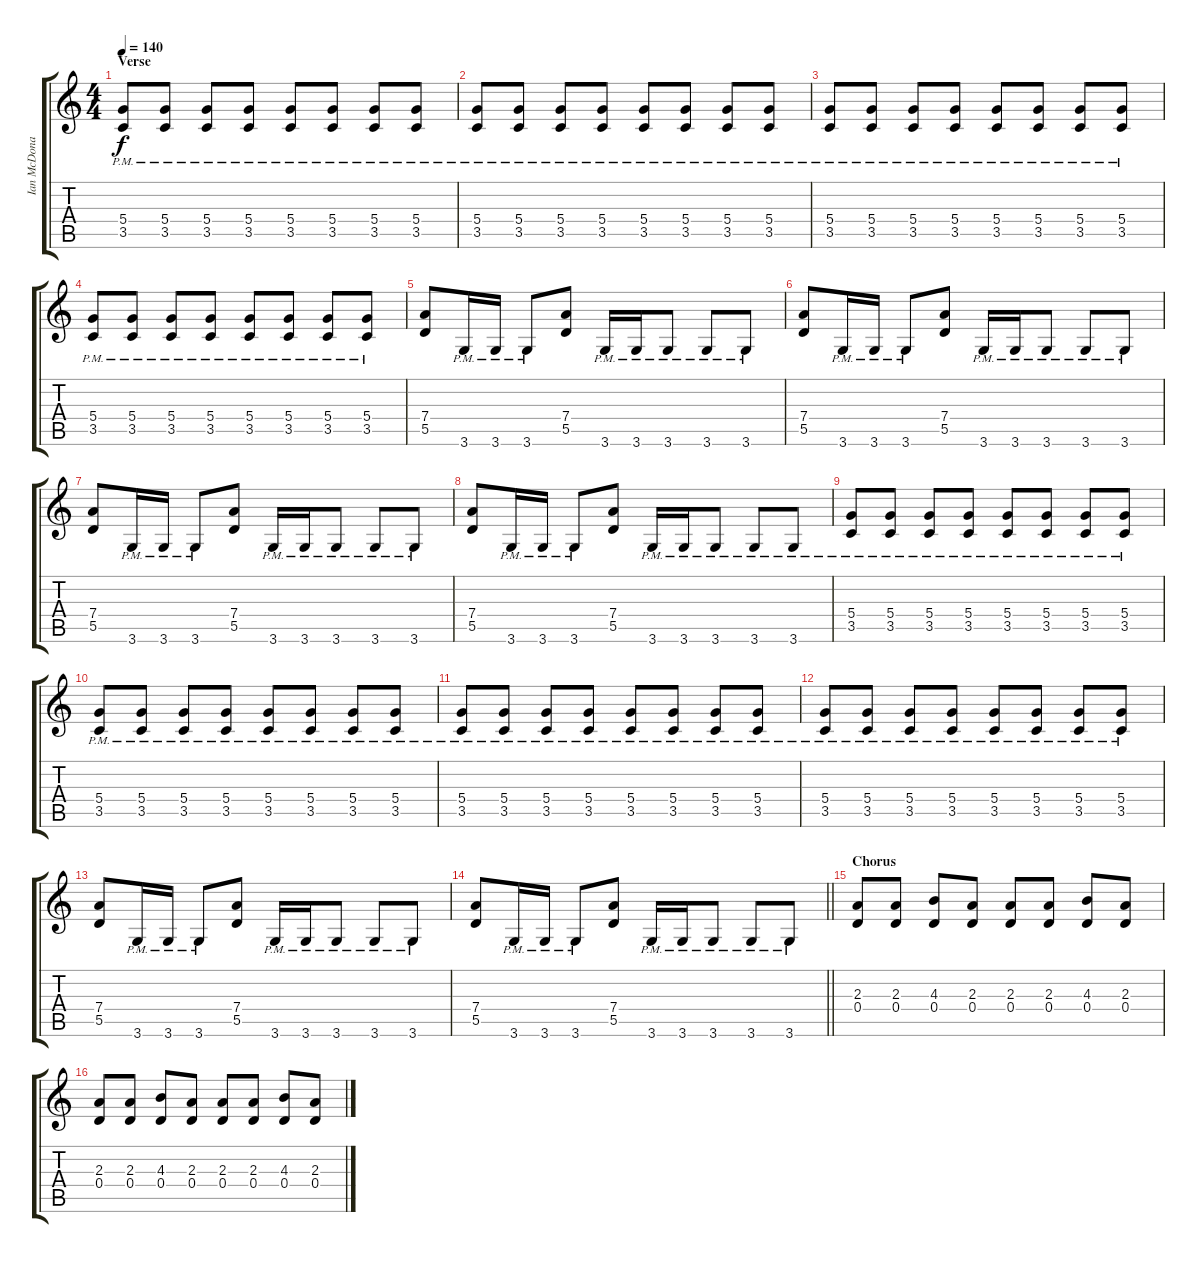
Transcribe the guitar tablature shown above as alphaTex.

\track ("Ian McDonald (Gtr.I)" "Ian McDona") {instrument overdrivenguitar}
\staff {score tabs}
\tuning (E4 B3 G3 D3 A2 E2) {hide}
\ts (4 4)
\section ("" "Verse")
\tempo 140
\clef g2
\ks c
(5.4{pm} 3.5{pm}).8{dy f} (5.4{pm} 3.5{pm}).8 (5.4{pm} 3.5{pm}).8 (5.4{pm} 3.5{pm}).8 (5.4{pm} 3.5{pm}).8 (5.4{pm} 3.5{pm}).8 (5.4{pm} 3.5{pm}).8 (5.4{pm} 3.5{pm}).8 |
(5.4{pm} 3.5{pm}).8 (5.4{pm} 3.5{pm}).8 (5.4{pm} 3.5{pm}).8 (5.4{pm} 3.5{pm}).8 (5.4{pm} 3.5{pm}).8 (5.4{pm} 3.5{pm}).8 (5.4{pm} 3.5{pm}).8 (5.4{pm} 3.5{pm}).8 |
(5.4{pm} 3.5{pm}).8 (5.4{pm} 3.5{pm}).8 (5.4{pm} 3.5{pm}).8 (5.4{pm} 3.5{pm}).8 (5.4{pm} 3.5{pm}).8 (5.4{pm} 3.5{pm}).8 (5.4{pm} 3.5{pm}).8 (5.4{pm} 3.5{pm}).8 |
(5.4{pm} 3.5{pm}).8 (5.4{pm} 3.5{pm}).8 (5.4{pm} 3.5{pm}).8 (5.4{pm} 3.5{pm}).8 (5.4{pm} 3.5{pm}).8 (5.4{pm} 3.5{pm}).8 (5.4{pm} 3.5{pm}).8 (5.4{pm} 3.5{pm}).8 |
(7.4 5.5).8 3.6{pm}.16 3.6{pm}.16 3.6{pm}.8 (7.4 5.5).8 3.6{pm}.16 3.6{pm}.16 3.6{pm}.8 3.6{pm}.8 3.6{pm}.8 |
(7.4 5.5).8 3.6{pm}.16 3.6{pm}.16 3.6{pm}.8 (7.4 5.5).8 3.6{pm}.16 3.6{pm}.16 3.6{pm}.8 3.6{pm}.8 3.6{pm}.8 |
(7.4 5.5).8 3.6{pm}.16 3.6{pm}.16 3.6{pm}.8 (7.4 5.5).8 3.6{pm}.16 3.6{pm}.16 3.6{pm}.8 3.6{pm}.8 3.6{pm}.8 |
(7.4 5.5).8 3.6{pm}.16 3.6{pm}.16 3.6{pm}.8 (7.4 5.5).8 3.6{pm}.16 3.6{pm}.16 3.6{pm}.8 3.6{pm}.8 3.6{pm}.8 |
(5.4{pm} 3.5{pm}).8 (5.4{pm} 3.5{pm}).8 (5.4{pm} 3.5{pm}).8 (5.4{pm} 3.5{pm}).8 (5.4{pm} 3.5{pm}).8 (5.4{pm} 3.5{pm}).8 (5.4{pm} 3.5{pm}).8 (5.4{pm} 3.5{pm}).8 |
(5.4{pm} 3.5{pm}).8 (5.4{pm} 3.5{pm}).8 (5.4{pm} 3.5{pm}).8 (5.4{pm} 3.5{pm}).8 (5.4{pm} 3.5{pm}).8 (5.4{pm} 3.5{pm}).8 (5.4{pm} 3.5{pm}).8 (5.4{pm} 3.5{pm}).8 |
(5.4{pm} 3.5{pm}).8 (5.4{pm} 3.5{pm}).8 (5.4{pm} 3.5{pm}).8 (5.4{pm} 3.5{pm}).8 (5.4{pm} 3.5{pm}).8 (5.4{pm} 3.5{pm}).8 (5.4{pm} 3.5{pm}).8 (5.4{pm} 3.5{pm}).8 |
(5.4{pm} 3.5{pm}).8 (5.4{pm} 3.5{pm}).8 (5.4{pm} 3.5{pm}).8 (5.4{pm} 3.5{pm}).8 (5.4{pm} 3.5{pm}).8 (5.4{pm} 3.5{pm}).8 (5.4{pm} 3.5{pm}).8 (5.4{pm} 3.5{pm}).8 |
(7.4 5.5).8 3.6{pm}.16 3.6{pm}.16 3.6{pm}.8 (7.4 5.5).8 3.6{pm}.16 3.6{pm}.16 3.6{pm}.8 3.6{pm}.8 3.6{pm}.8 |
\barLineRight lightlight
(7.4 5.5).8 3.6{pm}.16 3.6{pm}.16 3.6{pm}.8 (7.4 5.5).8 3.6{pm}.16 3.6{pm}.16 3.6{pm}.8 3.6{pm}.8 3.6{pm}.8 |
\section ("" "Chorus")
(2.3 0.4).8 (2.3 0.4).8 (4.3 0.4).8 (2.3 0.4).8 (2.3 0.4).8 (2.3 0.4).8 (4.3 0.4).8 (2.3 0.4).8 |
(2.3 0.4).8 (2.3 0.4).8 (4.3 0.4).8 (2.3 0.4).8 (2.3 0.4).8 (2.3 0.4).8 (4.3 0.4).8 (2.3 0.4).8
